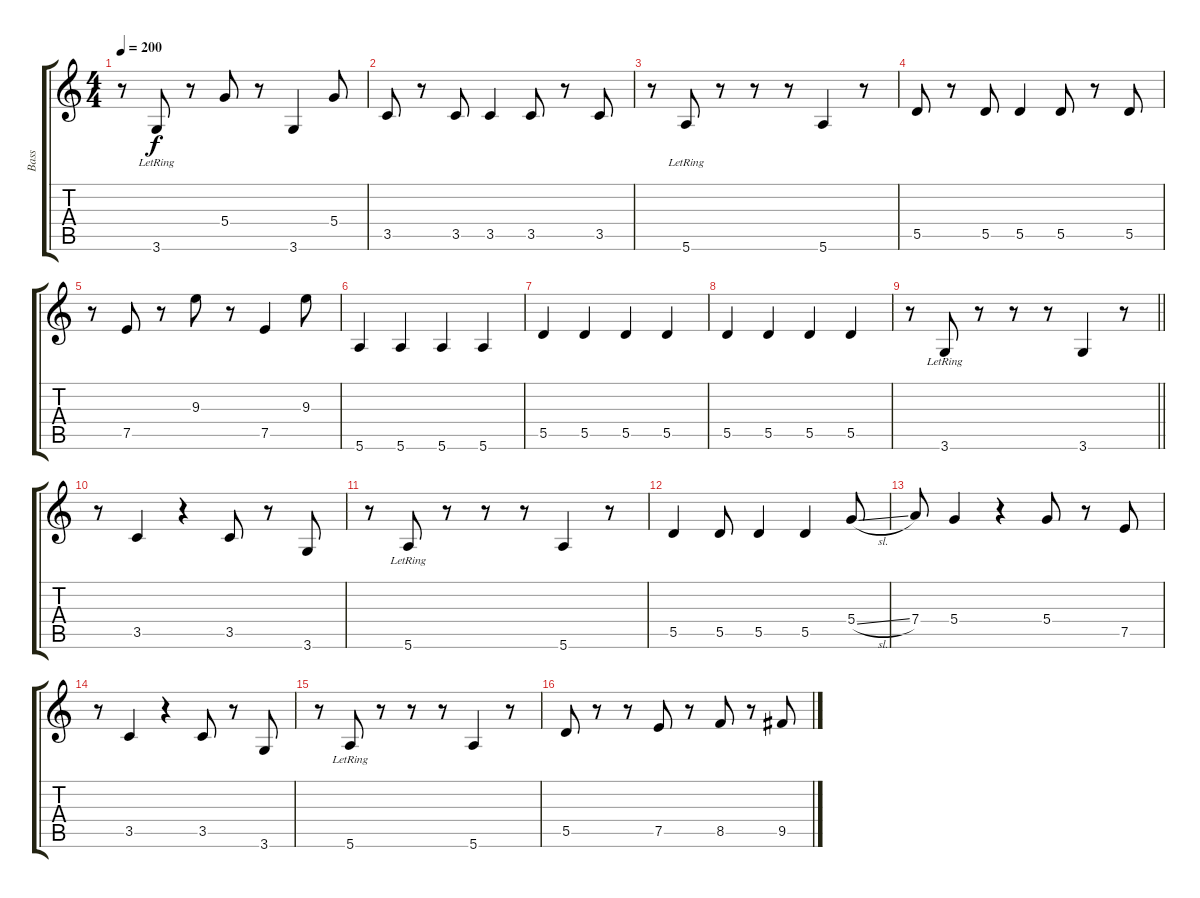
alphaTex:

\track ("Bass" "Bass") {instrument electricbassfinger}
\staff {score tabs}
\tuning (E4 B3 G3 D3 A2 E2) {hide}
\ts (4 4)
\tempo 200
\clef g2
\ks c
r.8{dy f} 3.6{lr}.8 r.8 5.4.8 r.8 3.6.4 5.4.8 |
3.5.8 r.8 3.5.8 3.5.4 3.5.8 r.8 3.5.8 |
r.8 5.6{lr}.8 r.8 r.8 r.8 5.6.4 r.8 |
5.5.8 r.8 5.5.8 5.5.4 5.5.8 r.8 5.5.8 |
r.8 7.5.8 r.8 9.3.8 r.8 7.5.4 9.3.8 |
5.6.4 5.6.4 5.6.4 5.6.4 |
5.5.4 5.5.4 5.5.4 5.5.4 |
5.5.4 5.5.4 5.5.4 5.5.4 |
\barLineRight lightlight
r.8 3.6{lr}.8 r.8 r.8 r.8 3.6.4 r.8 |
r.8 3.5.4 r.4 3.5.8 r.8 3.6.8 |
r.8 5.6{lr}.8 r.8 r.8 r.8 5.6.4 r.8 |
5.5.4 5.5.8 5.5.4 5.5.4 5.4{sl}.8 |
7.4.8 5.4.4 r.4 5.4.8 r.8 7.5.8 |
r.8 3.5.4 r.4 3.5.8 r.8 3.6.8 |
r.8 5.6{lr}.8 r.8 r.8 r.8 5.6.4 r.8 |
5.5.8 r.8 r.8 7.5.8 r.8 8.5.8 r.8 9.5.8
